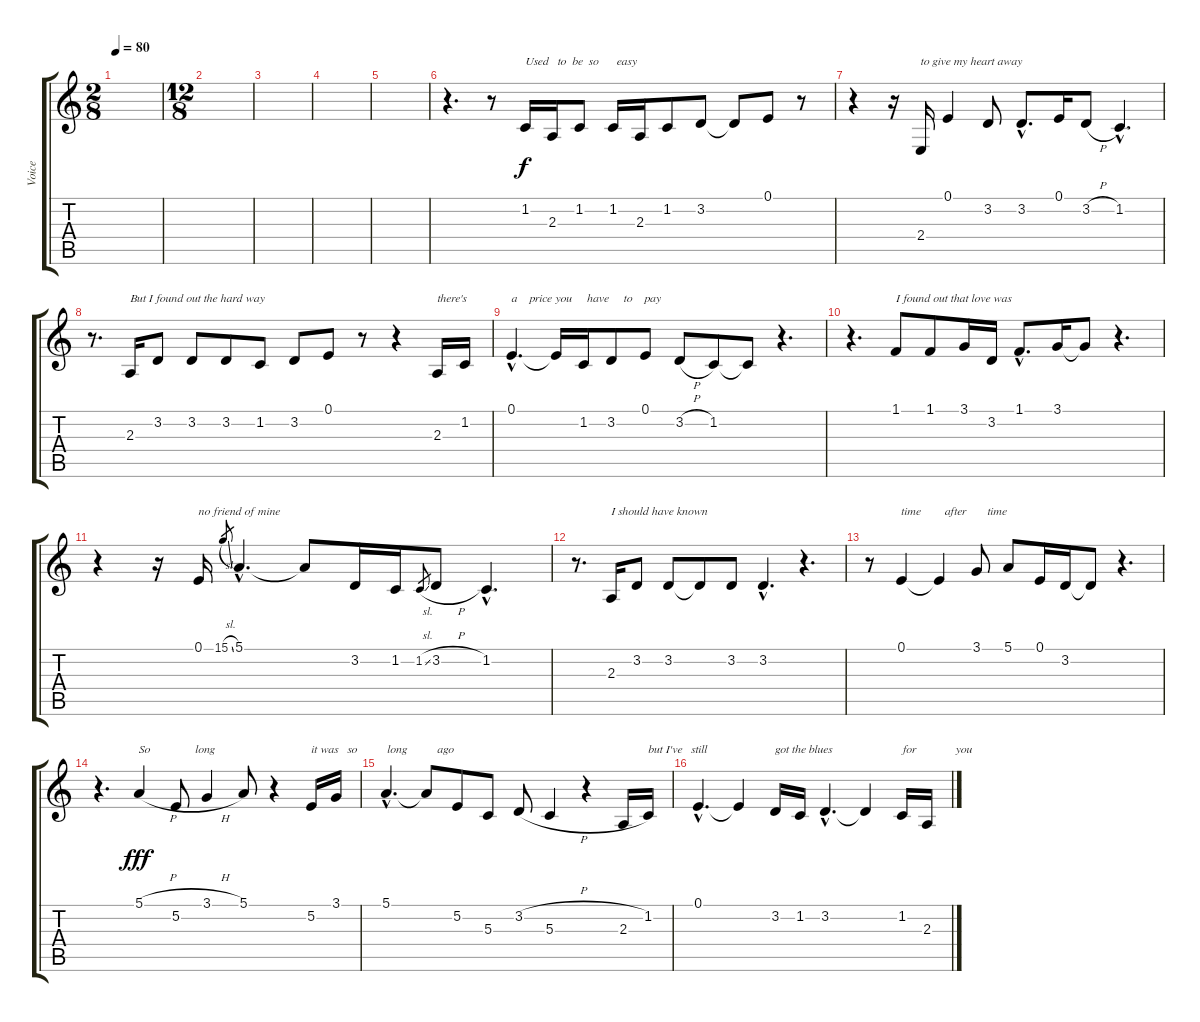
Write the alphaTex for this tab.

\track ("Voice" "Voice") {instrument voiceoohs}
\staff {score tabs}
\tuning (E4 B3 G3 D3 A2 E2) {hide}
\ts (2 8)
\tempo 80
\clef g2
\ks c
|
\ts (12 8)
|
|
|
|
r.4{d} r.8 1.2.16{txt "Used   to  be  so      easy"} 2.3.16 1.2.8 1.2.16 2.3.16 1.2.8 3.2.8 3.2{t}.8 0.1.8 r.8 |
r.4 r.16 2.4.16{txt "to give my heart away"} 0.1.4 3.2.8 3.2{hac}.8{d} 0.1.16 3.2{h}.8 1.2{hac}.4{d} |
r.8{d} 2.3.16{txt "But I found out the hard way"} 3.2.8 3.2.8 3.2.8 1.2.8 3.2.8 0.1.8 r.8 r.4 2.3.16{txt "there's   "} 1.2.16 |
0.1{hac}.4{d txt "a    price you     have     to    pay"} 0.1{t}.16 1.2.16 3.2.8 0.1.8 3.2{h}.8 1.2.8 1.2{t}.8 r.4{d} |
r.4{d} 1.1.8{txt "I found out that love was"} 1.1.8 3.1.16 3.2.16 1.1{hac}.8{d} 3.1.16 3.1{t}.8 r.4{d} |
r.4 r.16 0.1.16{txt "no friend of mine"} 15.1{sl}.8{gr} 5.1{hac}.4{d} 5.1{t}.8 3.2.16 1.2.16 1.2{sl}.8{gr} 3.2{h}.8 1.2{hac}.4{d} |
r.8{d} 2.3.16{txt "I should have known"} 3.2.8 3.2.8 3.2{t}.8 3.2.8 3.2{hac}.4{d} r.4{d} |
r.8 0.1.4{txt "time        after       time"} 0.1{t}.4 3.1.8 5.1.8 0.1.16 3.2.16 3.2{t}.8 r.4{d} |
r.4{d} 5.1{h}.4{txt "So               long" dy fff} 5.2.8 3.1{h}.4 5.1.8 r.4 5.2.16{txt "it was   so          long          ago"} 3.1.16 |
5.1{hac}.4{d} 5.1{t}.8 5.2.8 5.3.8 3.2{h}.8 5.3.4 r.4 2.3.16 1.2.16{txt "but I've   still       "} |
0.1{hac}.4{d} 0.1{t}.4 3.2.16{txt "got the blues     "} 1.2.16 3.2{hac}.4{d} 3.2{t}.4 1.2{ss}.16{txt "for             you"} 2.3.16
